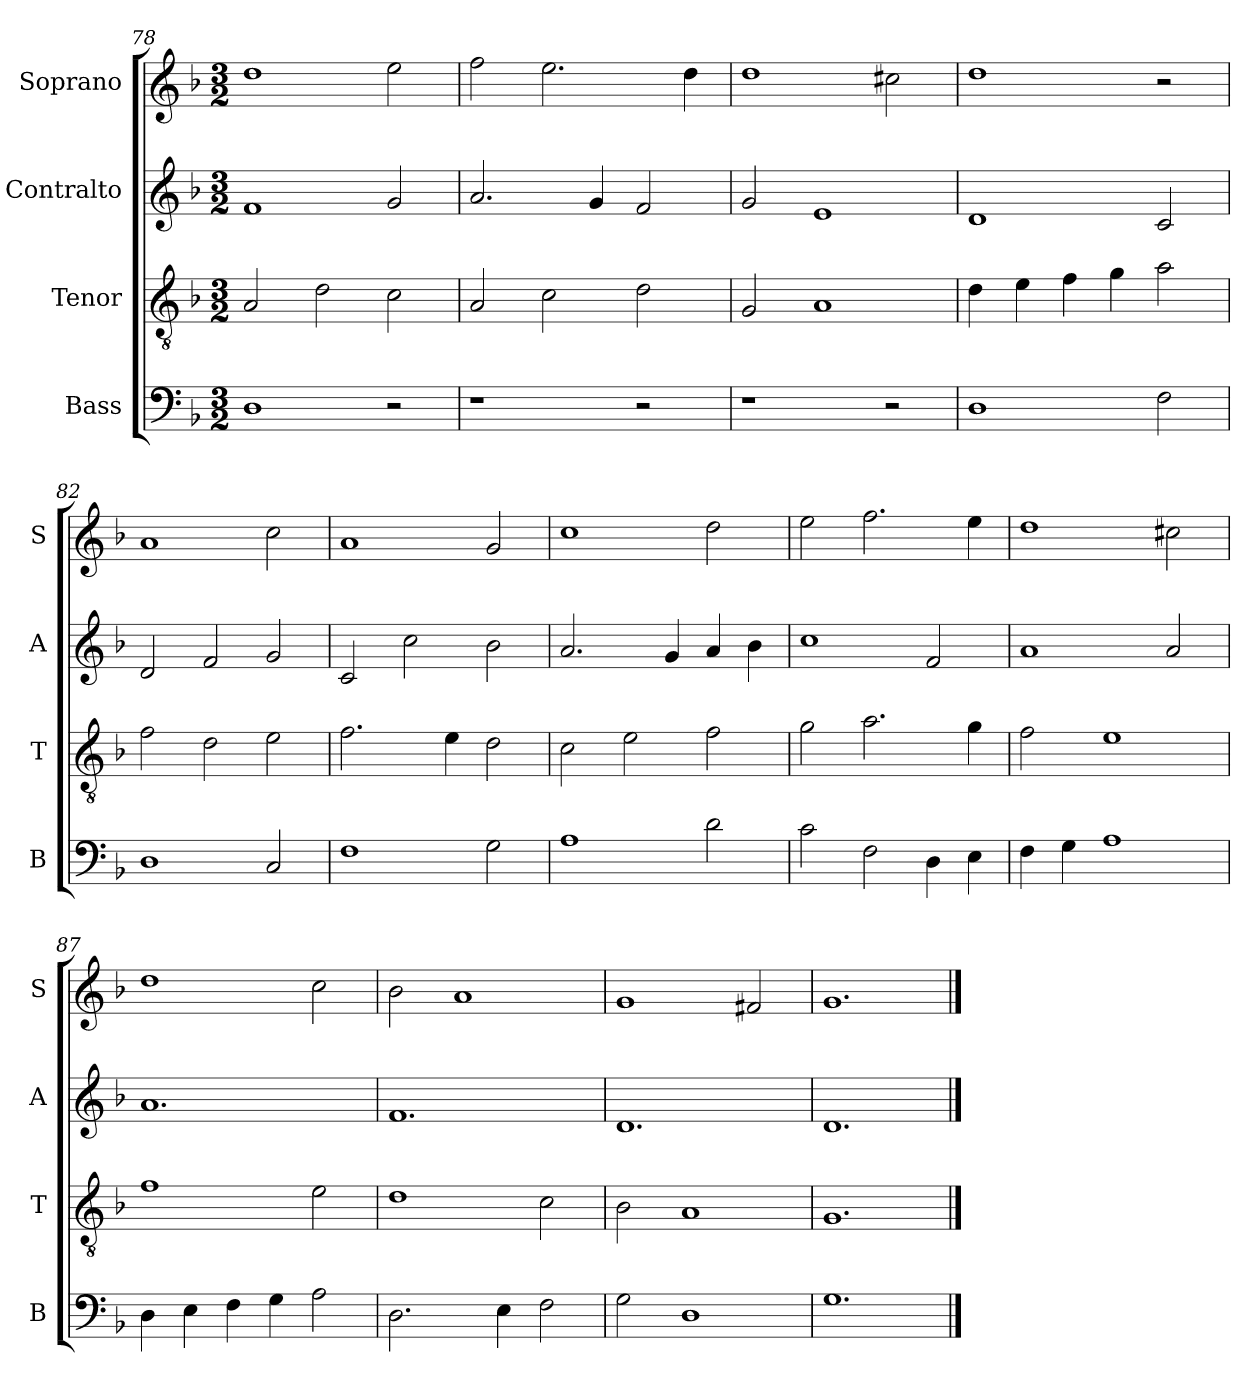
**kern	**kern	**kern	**kern
*part4	*part3	*part2	*part1
*staff4	*staff3	*staff2	*staff1
*I"Bass	*I"Tenor	*I"Contralto	*I"Soprano
*I'B	*I'T	*I'A	*I'S
*clefF4	*clefGv2	*clefG2	*clefG2
*k[b-]	*k[b-]	*k[b-]	*k[b-]
*G:dor	*G:dor	*G:dor	*G:dor
*M3/2	*M3/2	*M3/2	*M3/2
=78	=78	=78	=78
1D	2A	1f	1dd
.	2d	.	.
2r	2c	2g	2ee
=79	=79	=79	=79
1r	2A	2.a	2ff
.	2c	.	2.ee
.	.	4g	.
2r	2d	2f	.
.	.	.	4dd
=80	=80	=80	=80
1r	2G	2g	1dd
.	1A	1e	.
2r	.	.	2cc#X
=81	=81	=81	=81
1D	4d	1d	1dd
.	4e	.	.
.	4f	.	.
.	4g	.	.
2F	2a	2c	2r
=82	=82	=82	=82
1D	2f	2d	1a
.	2d	2f	.
2C	2e	2g	2cc
=83	=83	=83	=83
1F	2.f	2c	1a
.	.	2cc	.
.	4e	.	.
2G	2d	2b-	2g
=84	=84	=84	=84
1A	2c	2.a	1cc
.	2e	.	.
.	.	4g	.
2d	2f	4a	2dd
.	.	4b-	.
=85	=85	=85	=85
2c	2g	1cc	2ee
2F	2.a	.	2.ff
4D	.	2f	.
4E	4g	.	4ee
=86	=86	=86	=86
4F	2f	1a	1dd
4G	.	.	.
1A	1e	.	.
.	.	2a	2cc#X
=87	=87	=87	=87
4D	1f	1.a	1dd
4E	.	.	.
4F	.	.	.
4G	.	.	.
2A	2e	.	2cc
=88	=88	=88	=88
2.D	1d	1.f	2b-
.	.	.	1a
4E	.	.	.
2F	2c	.	.
=89	=89	=89	=89
2G	2B-	1.d	1g
1D	1A	.	.
.	.	.	2f#X
=90	=90	=90	=90
1.G	1.G	1.d	1.g
==	==	==	==
*-	*-	*-	*-
